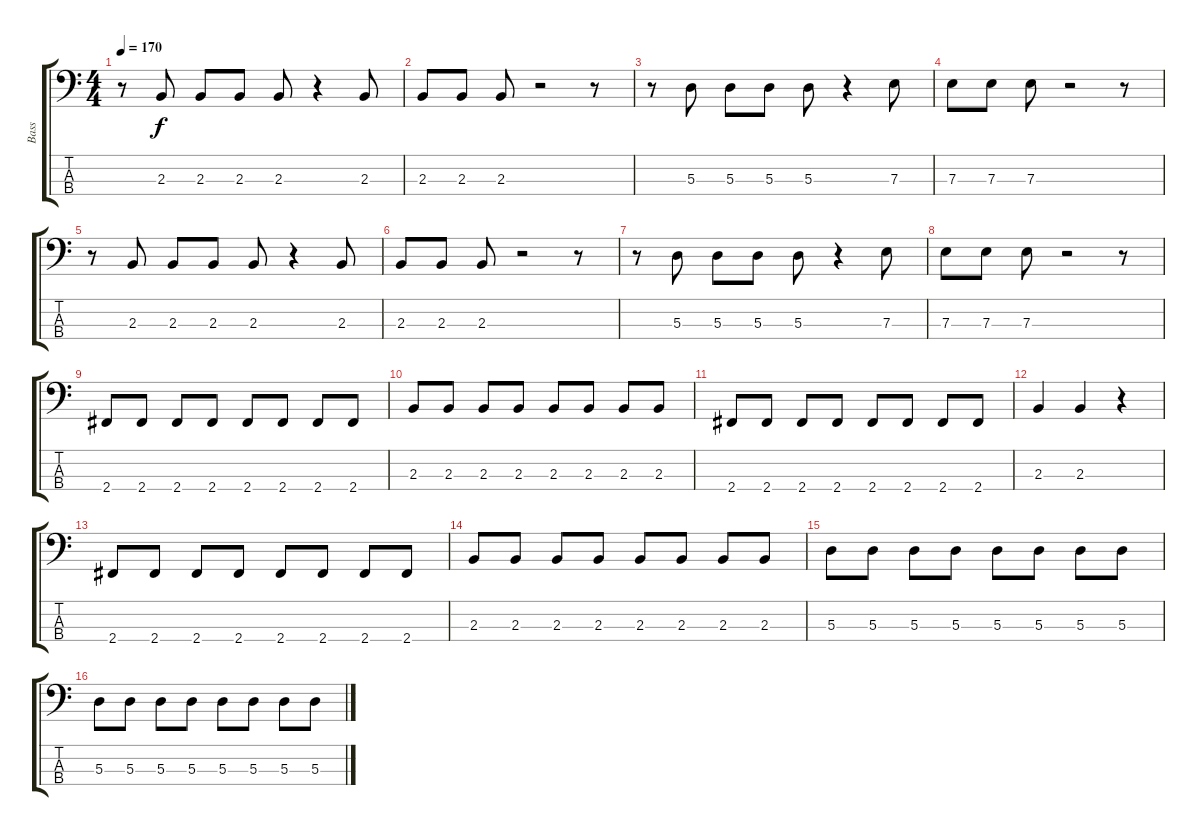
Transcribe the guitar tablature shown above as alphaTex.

\track ("Bass" "Bass") {instrument electricbasspick}
\staff {score tabs}
\tuning (G2 D2 A1 E1) {hide}
\ts (4 4)
\tempo 170
\clef f4
\ks c
r.8{dy f} 2.3.8 2.3.8 2.3.8 2.3.8 r.4 2.3.8 |
2.3.8 2.3.8 2.3.8 r.2 r.8 |
r.8 5.3.8 5.3.8 5.3.8 5.3.8 r.4 7.3.8 |
7.3.8 7.3.8 7.3.8 r.2 r.8 |
r.8 2.3.8 2.3.8 2.3.8 2.3.8 r.4 2.3.8 |
2.3.8 2.3.8 2.3.8 r.2 r.8 |
r.8 5.3.8 5.3.8 5.3.8 5.3.8 r.4 7.3.8 |
7.3.8 7.3.8 7.3.8 r.2 r.8 |
2.4.8 2.4.8 2.4.8 2.4.8 2.4.8 2.4.8 2.4.8 2.4.8 |
2.3.8 2.3.8 2.3.8 2.3.8 2.3.8 2.3.8 2.3.8 2.3.8 |
2.4.8 2.4.8 2.4.8 2.4.8 2.4.8 2.4.8 2.4.8 2.4.8 |
2.3.4 2.3.4 r.4 |
2.4.8 2.4.8 2.4.8 2.4.8 2.4.8 2.4.8 2.4.8 2.4.8 |
2.3.8 2.3.8 2.3.8 2.3.8 2.3.8 2.3.8 2.3.8 2.3.8 |
5.3.8 5.3.8 5.3.8 5.3.8 5.3.8 5.3.8 5.3.8 5.3.8 |
5.3.8 5.3.8 5.3.8 5.3.8 5.3.8 5.3.8 5.3.8 5.3.8
